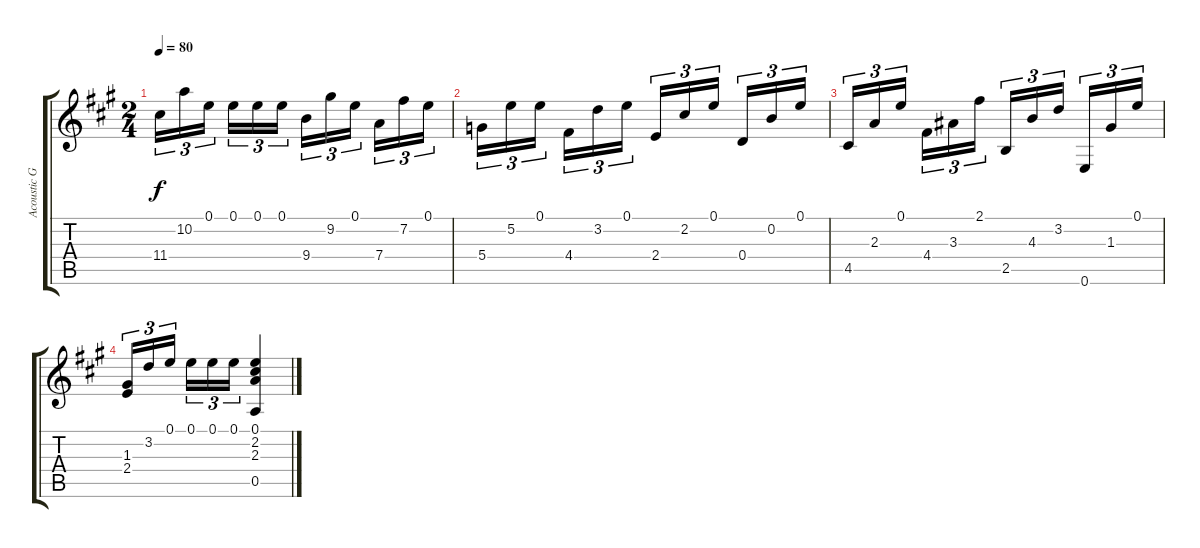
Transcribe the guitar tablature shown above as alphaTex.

\track ("Acoustic Guitar" "Acoustic G") {instrument acousticguitarnylon}
\staff {score tabs}
\tuning (E4 B3 G3 D3 A2 E2) {hide}
\ts (2 4)
\tempo 80
\clef g2
\ks a
11.4.16{tu (3 2) dy f} 10.2.16{tu (3 2)} 0.1.16{tu (3 2) beam splitsecondary} 0.1.16{tu (3 2)} 0.1.16{tu (3 2)} 0.1.16{tu (3 2)} 9.4.16{tu (3 2)} 9.2.16{tu (3 2)} 0.1.16{tu (3 2) beam splitsecondary} 7.4.16{tu (3 2)} 7.2.16{tu (3 2)} 0.1.16{tu (3 2)} |
5.4.16{tu (3 2)} 5.2.16{tu (3 2)} 0.1.16{tu (3 2) beam splitsecondary} 4.4.16{tu (3 2)} 3.2.16{tu (3 2)} 0.1.16{tu (3 2)} 2.4.16{tu (3 2)} 2.2.16{tu (3 2)} 0.1.16{tu (3 2) beam splitsecondary} 0.4.16{tu (3 2)} 0.2.16{tu (3 2)} 0.1.16{tu (3 2)} |
4.5.16{tu (3 2)} 2.3.16{tu (3 2)} 0.1.16{tu (3 2) beam splitsecondary} 4.4.16{tu (3 2)} 3.3.16{tu (3 2)} 2.1.16{tu (3 2)} 2.5.16{tu (3 2)} 4.3.16{tu (3 2)} 3.2.16{tu (3 2) beam splitsecondary} 0.6.16{tu (3 2)} 1.3.16{tu (3 2)} 0.1.16{tu (3 2)} |
(1.3 2.4).16{tu (3 2)} 3.2.16{tu (3 2)} 0.1.16{tu (3 2) beam splitsecondary} 0.1.16{tu (3 2)} 0.1.16{tu (3 2)} 0.1.16{tu (3 2)} (0.1 2.2 2.3 0.5).4
